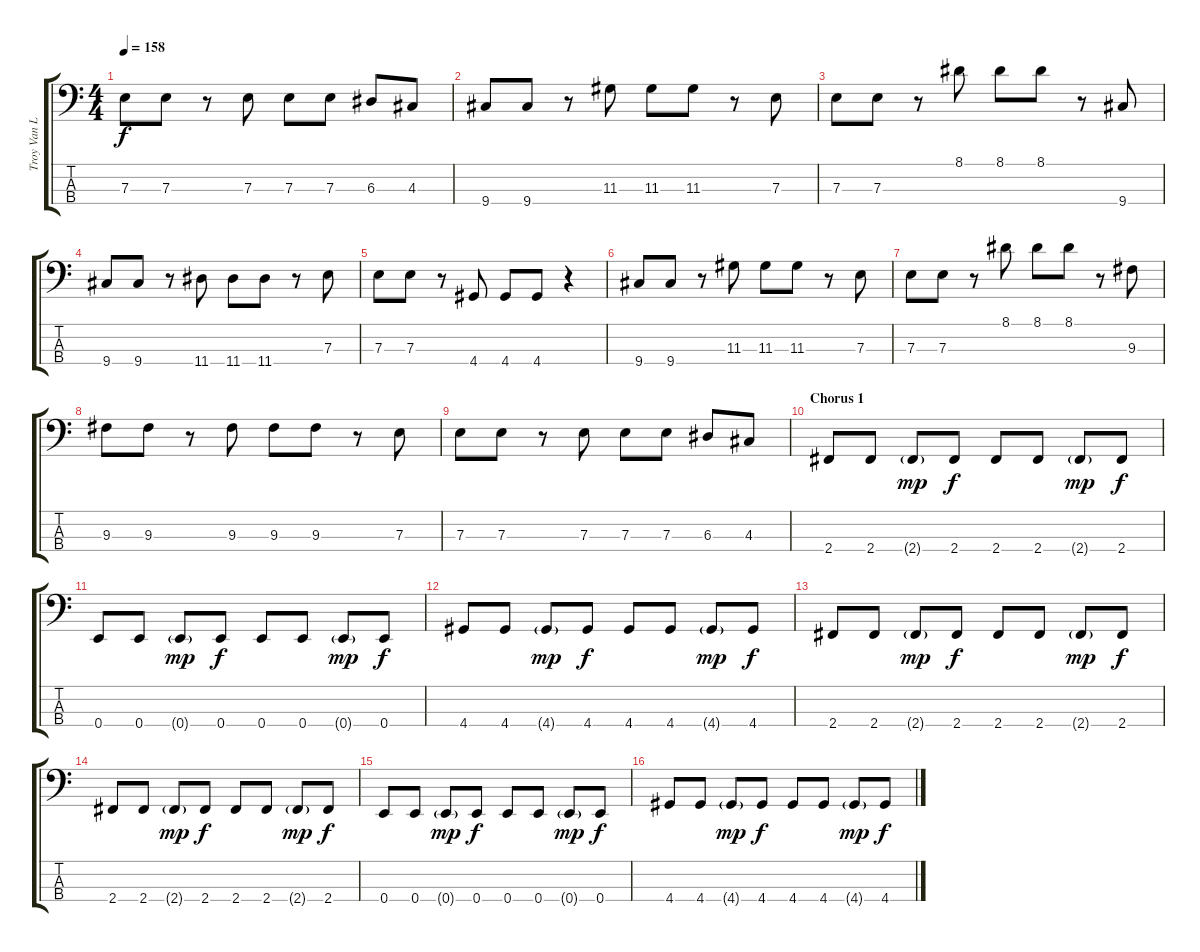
\track ("Troy Van Leeuwan" "Troy Van L") {instrument electricbasspick}
\staff {score tabs}
\tuning (G2 D2 A1 E1) {hide}
\ts (4 4)
\tempo 158
\clef f4
\ks c
7.3.8{dy f} 7.3.8 r.8 7.3.8 7.3.8 7.3.8 6.3.8 4.3.8 |
9.4.8 9.4.8 r.8 11.3.8 11.3.8 11.3.8 r.8 7.3.8 |
7.3.8 7.3.8 r.8 8.1.8 8.1.8 8.1.8 r.8 9.4.8 |
9.4.8 9.4.8 r.8 11.4.8 11.4.8 11.4.8 r.8 7.3.8 |
7.3.8 7.3.8 r.8 4.4.8 4.4.8 4.4.8 r.4 |
9.4.8 9.4.8 r.8 11.3.8 11.3.8 11.3.8 r.8 7.3.8 |
7.3.8 7.3.8 r.8 8.1.8 8.1.8 8.1.8 r.8 9.3.8 |
9.3.8 9.3.8 r.8 9.3.8 9.3.8 9.3.8 r.8 7.3.8 |
7.3.8 7.3.8 r.8 7.3.8 7.3.8 7.3.8 6.3.8 4.3.8 |
\section ("" "Chorus 1")
2.4.8{volume 12} 2.4.8 2.4{g}.8{dy mp} 2.4.8{dy f} 2.4.8 2.4.8 2.4{g}.8{dy mp} 2.4.8{dy f} |
0.4.8 0.4.8 0.4{g}.8{dy mp} 0.4.8{dy f} 0.4.8 0.4.8 0.4{g}.8{dy mp} 0.4.8{dy f} |
4.4.8 4.4.8 4.4{g}.8{dy mp} 4.4.8{dy f} 4.4.8 4.4.8 4.4{g}.8{dy mp} 4.4.8{dy f} |
2.4.8 2.4.8 2.4{g}.8{dy mp} 2.4.8{dy f} 2.4.8 2.4.8 2.4{g}.8{dy mp} 2.4.8{dy f} |
2.4.8{volume 12} 2.4.8 2.4{g}.8{dy mp} 2.4.8{dy f} 2.4.8 2.4.8 2.4{g}.8{dy mp} 2.4.8{dy f} |
0.4.8 0.4.8 0.4{g}.8{dy mp} 0.4.8{dy f} 0.4.8 0.4.8 0.4{g}.8{dy mp} 0.4.8{dy f} |
4.4.8 4.4.8 4.4{g}.8{dy mp} 4.4.8{dy f} 4.4.8 4.4.8 4.4{g}.8{dy mp} 4.4.8{dy f}
